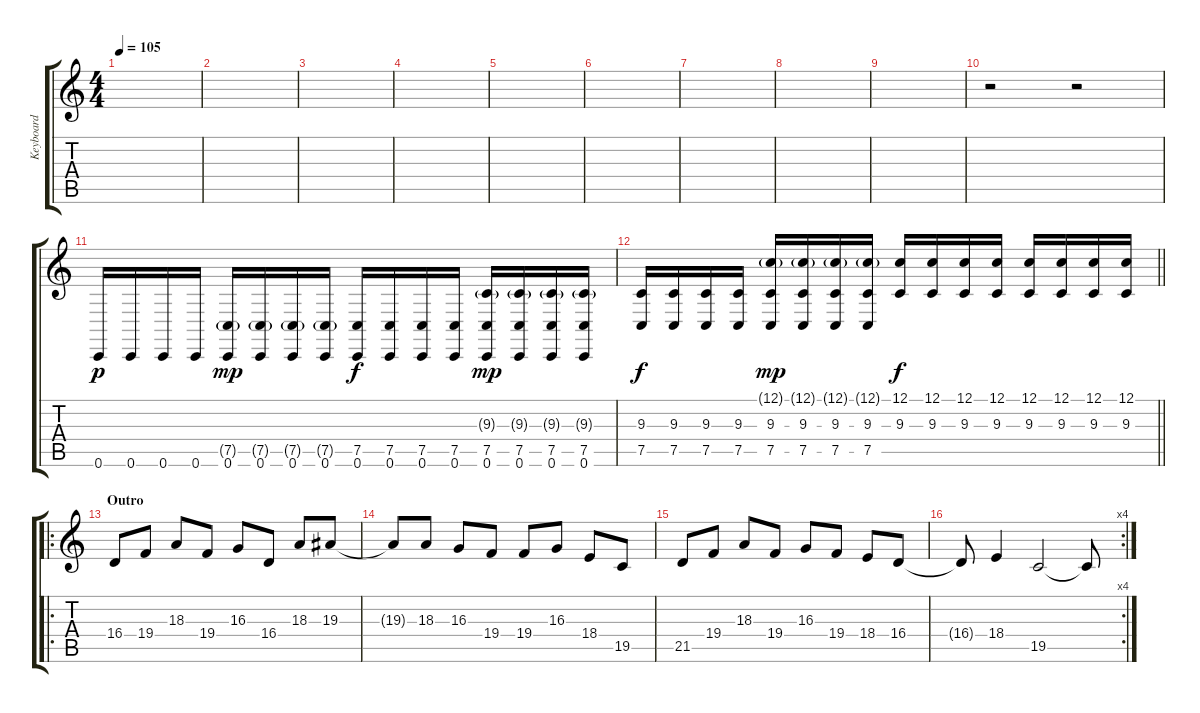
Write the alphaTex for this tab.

\track ("Keyboard" "Keyboard") {instrument lead1square}
\staff {score tabs}
\tuning (C4 G3 Eb3 Bb2 F2 C2) {hide}
\ts (4 4)
\tempo 105
\clef g2
\ks c
|
|
|
|
|
|
|
|
|
r.2{volume 0} r.2{volume 12} |
0.6.16{dy p balance 0 instrument synthbass1} 0.6.16 0.6.16 0.6.16 (7.5{g} 0.6).16{dy mp balance 3} (7.5{g} 0.6).16 (7.5{g} 0.6).16 (7.5{g} 0.6).16 (7.5 0.6).16{dy f balance 6} (7.5 0.6).16 (7.5 0.6).16 (7.5 0.6).16 (9.3{g} 7.5 0.6).16{dy mp balance 8} (9.3{g} 7.5 0.6).16 (9.3{g} 7.5 0.6).16 (9.3{g} 7.5 0.6).16 |
\barLineRight lightlight
(9.3 7.5).16{dy f balance 10} (9.3 7.5).16{balance 11} (9.3 7.5).16 (9.3 7.5).16 (12.1{g} 9.3 7.5).16{dy mp balance 12} (12.1{g} 9.3 7.5).16 (12.1{g} 9.3 7.5).16 (12.1{g} 9.3 7.5).16 (12.1 9.3).16{dy f balance 14} (12.1 9.3).16{balance 2} (12.1 9.3).16{balance 14} (12.1 9.3).16{balance 2} (12.1 9.3).16{balance 16} (12.1 9.3).16{balance 0} (12.1 9.3).16{balance 16} (12.1 9.3).16{balance 0} |
\ro
\section ("" "Outro")
16.4.8{volume 16 balance 8 instrument lead1square} 19.4.8 18.3.8 19.4.8 16.3.8 16.4.8 18.3.8 19.3.8 |
19.3{t}.8 18.3.8 16.3.8 19.4.8 19.4.8 16.3.8 18.4.8 19.5.8 |
21.5.8 19.4.8 18.3.8 19.4.8 16.3.8 19.4.8 18.4.8 16.4.8 |
\rc 4
16.4{t}.8 18.4.4 19.5.2 19.5{t}.8
